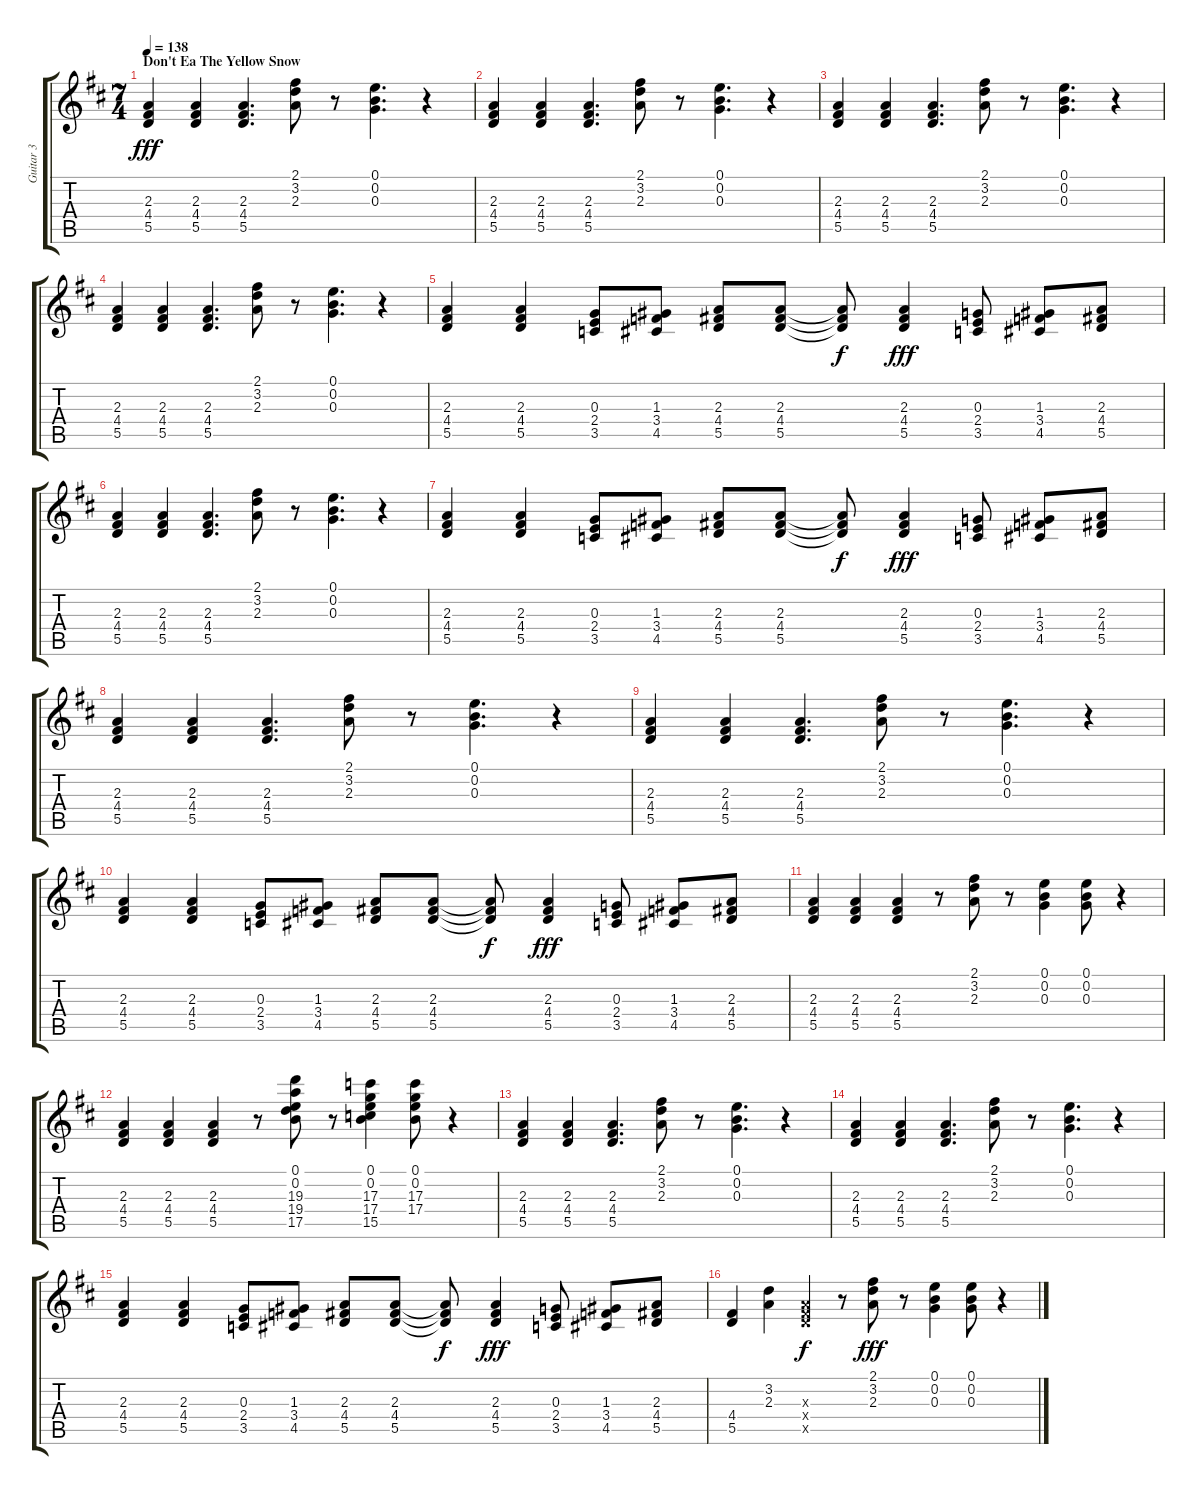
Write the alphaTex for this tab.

\track ("Guitar 3" "Guitar 3") {instrument electricguitarclean}
\staff {score tabs}
\tuning (E4 B3 G3 D3 A2 E2) {hide}
\ts (7 4)
\section ("" "Don't Ea The Yellow Snow")
\tempo 138
\clef g2
\ks d
(2.3 4.4 5.5).4{dy fff instrument electricguitarclean} (2.3 4.4 5.5).4 (2.3 4.4 5.5).4{d} (2.1 3.2 2.3).8 r.8 (0.1 0.2 0.3).4{d} r.4 |
(2.3 4.4 5.5).4 (2.3 4.4 5.5).4 (2.3 4.4 5.5).4{d} (2.1 3.2 2.3).8 r.8 (0.1 0.2 0.3).4{d} r.4 |
(2.3 4.4 5.5).4 (2.3 4.4 5.5).4 (2.3 4.4 5.5).4{d} (2.1 3.2 2.3).8 r.8 (0.1 0.2 0.3).4{d} r.4 |
(2.3 4.4 5.5).4 (2.3 4.4 5.5).4 (2.3 4.4 5.5).4{d} (2.1 3.2 2.3).8 r.8 (0.1 0.2 0.3).4{d} r.4 |
(2.3 4.4 5.5).4 (2.3 4.4 5.5).4 (0.3 2.4 3.5).8 (1.3 3.4 4.5).8 (2.3 4.4 5.5).8 (2.3 4.4 5.5).8 (2.3{t} 4.4{t} 5.5{t}).8{dy f} (2.3 4.4 5.5).4{dy fff} (0.3 2.4 3.5).8 (1.3 3.4 4.5).8 (2.3 4.4 5.5).8 |
(2.3 4.4 5.5).4 (2.3 4.4 5.5).4 (2.3 4.4 5.5).4{d} (2.1 3.2 2.3).8 r.8 (0.1 0.2 0.3).4{d} r.4 |
(2.3 4.4 5.5).4 (2.3 4.4 5.5).4 (0.3 2.4 3.5).8 (1.3 3.4 4.5).8 (2.3 4.4 5.5).8 (2.3 4.4 5.5).8 (2.3{t} 4.4{t} 5.5{t}).8{dy f} (2.3 4.4 5.5).4{dy fff} (0.3 2.4 3.5).8 (1.3 3.4 4.5).8 (2.3 4.4 5.5).8 |
(2.3 4.4 5.5).4 (2.3 4.4 5.5).4 (2.3 4.4 5.5).4{d} (2.1 3.2 2.3).8 r.8 (0.1 0.2 0.3).4{d} r.4 |
(2.3 4.4 5.5).4 (2.3 4.4 5.5).4 (2.3 4.4 5.5).4{d} (2.1 3.2 2.3).8 r.8 (0.1 0.2 0.3).4{d} r.4 |
(2.3 4.4 5.5).4 (2.3 4.4 5.5).4 (0.3 2.4 3.5).8 (1.3 3.4 4.5).8 (2.3 4.4 5.5).8 (2.3 4.4 5.5).8 (2.3{t} 4.4{t} 5.5{t}).8{dy f} (2.3 4.4 5.5).4{dy fff} (0.3 2.4 3.5).8 (1.3 3.4 4.5).8 (2.3 4.4 5.5).8 |
(2.3 4.4 5.5).4 (2.3 4.4 5.5).4 (2.3 4.4 5.5).4 r.8 (2.1 3.2 2.3).8 r.8 (0.1 0.2 0.3).4 (0.1 0.2 0.3).8 r.4 |
(2.3 4.4 5.5).4 (2.3 4.4 5.5).4 (2.3 4.4 5.5).4 r.8 (0.1 0.2 19.3 19.4 17.5).8 r.8 (0.1 0.2 17.3 17.4 15.5).4 (0.1 0.2 17.3 17.4).8 r.4 |
(2.3 4.4 5.5).4 (2.3 4.4 5.5).4 (2.3 4.4 5.5).4{d} (2.1 3.2 2.3).8 r.8 (0.1 0.2 0.3).4{d} r.4 |
(2.3 4.4 5.5).4 (2.3 4.4 5.5).4 (2.3 4.4 5.5).4{d} (2.1 3.2 2.3).8 r.8 (0.1 0.2 0.3).4{d} r.4 |
(2.3 4.4 5.5).4 (2.3 4.4 5.5).4 (0.3 2.4 3.5).8 (1.3 3.4 4.5).8 (2.3 4.4 5.5).8 (2.3 4.4 5.5).8 (2.3{t} 4.4{t} 5.5{t}).8{dy f} (2.3 4.4 5.5).4{dy fff} (0.3 2.4 3.5).8 (1.3 3.4 4.5).8 (2.3 4.4 5.5).8 |
(4.4 5.5).4 (3.2 2.3).4 (2.3{x} 4.4{x} 5.5{x}).4{dy f} r.8 (2.1 3.2 2.3).8{dy fff} r.8 (0.1 0.2 0.3).4 (0.1 0.2 0.3).8 r.4
